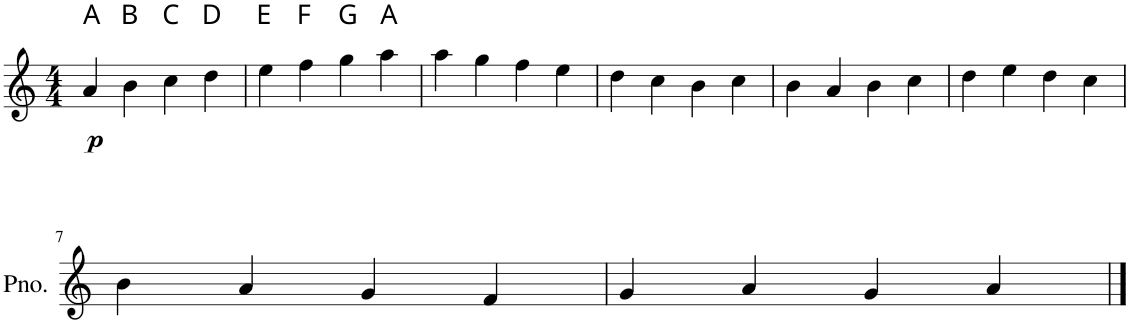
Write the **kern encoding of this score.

**kern	**dynam
*part1	*part1
*staff1	*staff1
*I"Piano	*
*I'Pno.	*
*clefG2	*
*k[]	*
*M4/4	*
=1	=1
!LO:TX:a:t=A	!
!	!LO:DY:b
4a/	p
!LO:TX:a:t=B	!
4b\	.
!LO:TX:a:t=C	!
4cc\	.
!LO:TX:a:t=D	!
4dd\	.
=2	=2
!LO:TX:a:t=E	!
4ee\	.
!LO:TX:a:t=F	!
4ff\	.
!LO:TX:a:t=G	!
4gg\	.
!LO:TX:a:t=A	!
4aa\	.
=3	=3
4aa\	.
4gg\	.
4ff\	.
4ee\	.
=4	=4
4dd\	.
4cc\	.
4b\	.
4cc\	.
=5	=5
4b\	.
4a/	.
4b\	.
4cc\	.
=6	=6
4dd\	.
4ee\	.
4dd\	.
4cc\	.
!!LO:LB:g=z
=7	=7
4b\	.
4a/	.
4g/	.
4f/	.
=8	=8
4g/	.
4a/	.
4g/	.
4a/	.
==	==
*-	*-
